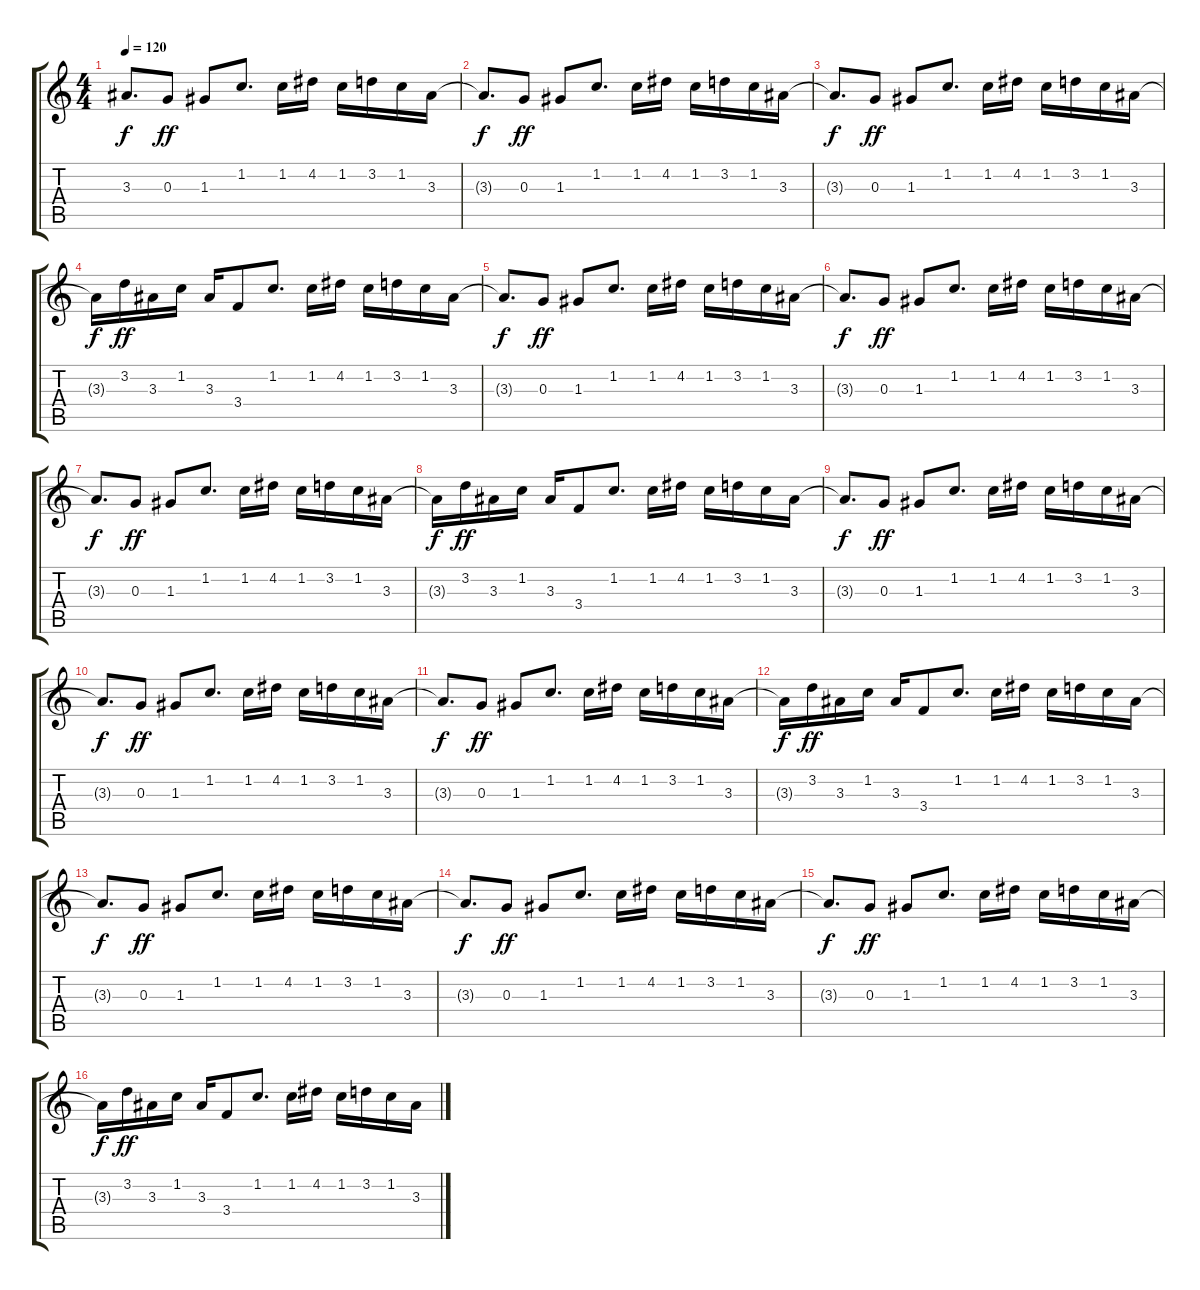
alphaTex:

\track "" {instrument distortionguitar}
\staff {score tabs}
\tuning (E4 B3 G3 D3 A2 E2) {hide}
\ts (4 4)
\tempo 120
\clef g2
\ks c
3.3{t}.8{d dy f} 0.3.8{dy ff} 1.3.8 1.2.8{d} 1.2.16 4.2.16 1.2.16 3.2.16 1.2.16 3.3.16 |
3.3{t}.8{d dy f} 0.3.8{dy ff} 1.3.8 1.2.8{d} 1.2.16 4.2.16 1.2.16 3.2.16 1.2.16 3.3.16 |
3.3{t}.8{d dy f} 0.3.8{dy ff} 1.3.8 1.2.8{d} 1.2.16 4.2.16 1.2.16 3.2.16 1.2.16 3.3.16 |
3.3{t}.16{dy f} 3.2.16{dy ff} 3.3.16 1.2.16 3.3.16 3.4.8 1.2.8{d} 1.2.16 4.2.16 1.2.16 3.2.16 1.2.16 3.3.16 |
3.3{t}.8{d dy f} 0.3.8{dy ff} 1.3.8 1.2.8{d} 1.2.16 4.2.16 1.2.16 3.2.16 1.2.16 3.3.16 |
3.3{t}.8{d dy f} 0.3.8{dy ff} 1.3.8 1.2.8{d} 1.2.16 4.2.16 1.2.16 3.2.16 1.2.16 3.3.16 |
3.3{t}.8{d dy f} 0.3.8{dy ff} 1.3.8 1.2.8{d} 1.2.16 4.2.16 1.2.16 3.2.16 1.2.16 3.3.16 |
3.3{t}.16{dy f} 3.2.16{dy ff} 3.3.16 1.2.16 3.3.16 3.4.8 1.2.8{d} 1.2.16 4.2.16 1.2.16 3.2.16 1.2.16 3.3.16 |
3.3{t}.8{d dy f} 0.3.8{dy ff} 1.3.8 1.2.8{d} 1.2.16 4.2.16 1.2.16 3.2.16 1.2.16 3.3.16 |
3.3{t}.8{d dy f} 0.3.8{dy ff} 1.3.8 1.2.8{d} 1.2.16 4.2.16 1.2.16 3.2.16 1.2.16 3.3.16 |
3.3{t}.8{d dy f} 0.3.8{dy ff} 1.3.8 1.2.8{d} 1.2.16 4.2.16 1.2.16 3.2.16 1.2.16 3.3.16 |
3.3{t}.16{dy f} 3.2.16{dy ff} 3.3.16 1.2.16 3.3.16 3.4.8 1.2.8{d} 1.2.16 4.2.16 1.2.16 3.2.16 1.2.16 3.3.16 |
3.3{t}.8{d dy f} 0.3.8{dy ff} 1.3.8 1.2.8{d} 1.2.16 4.2.16 1.2.16 3.2.16 1.2.16 3.3.16 |
3.3{t}.8{d dy f} 0.3.8{dy ff} 1.3.8 1.2.8{d} 1.2.16 4.2.16 1.2.16 3.2.16 1.2.16 3.3.16 |
3.3{t}.8{d dy f} 0.3.8{dy ff} 1.3.8 1.2.8{d} 1.2.16 4.2.16 1.2.16 3.2.16 1.2.16 3.3.16 |
3.3{t}.16{dy f} 3.2.16{dy ff} 3.3.16 1.2.16 3.3.16 3.4.8 1.2.8{d} 1.2.16 4.2.16 1.2.16 3.2.16 1.2.16 3.3.16
